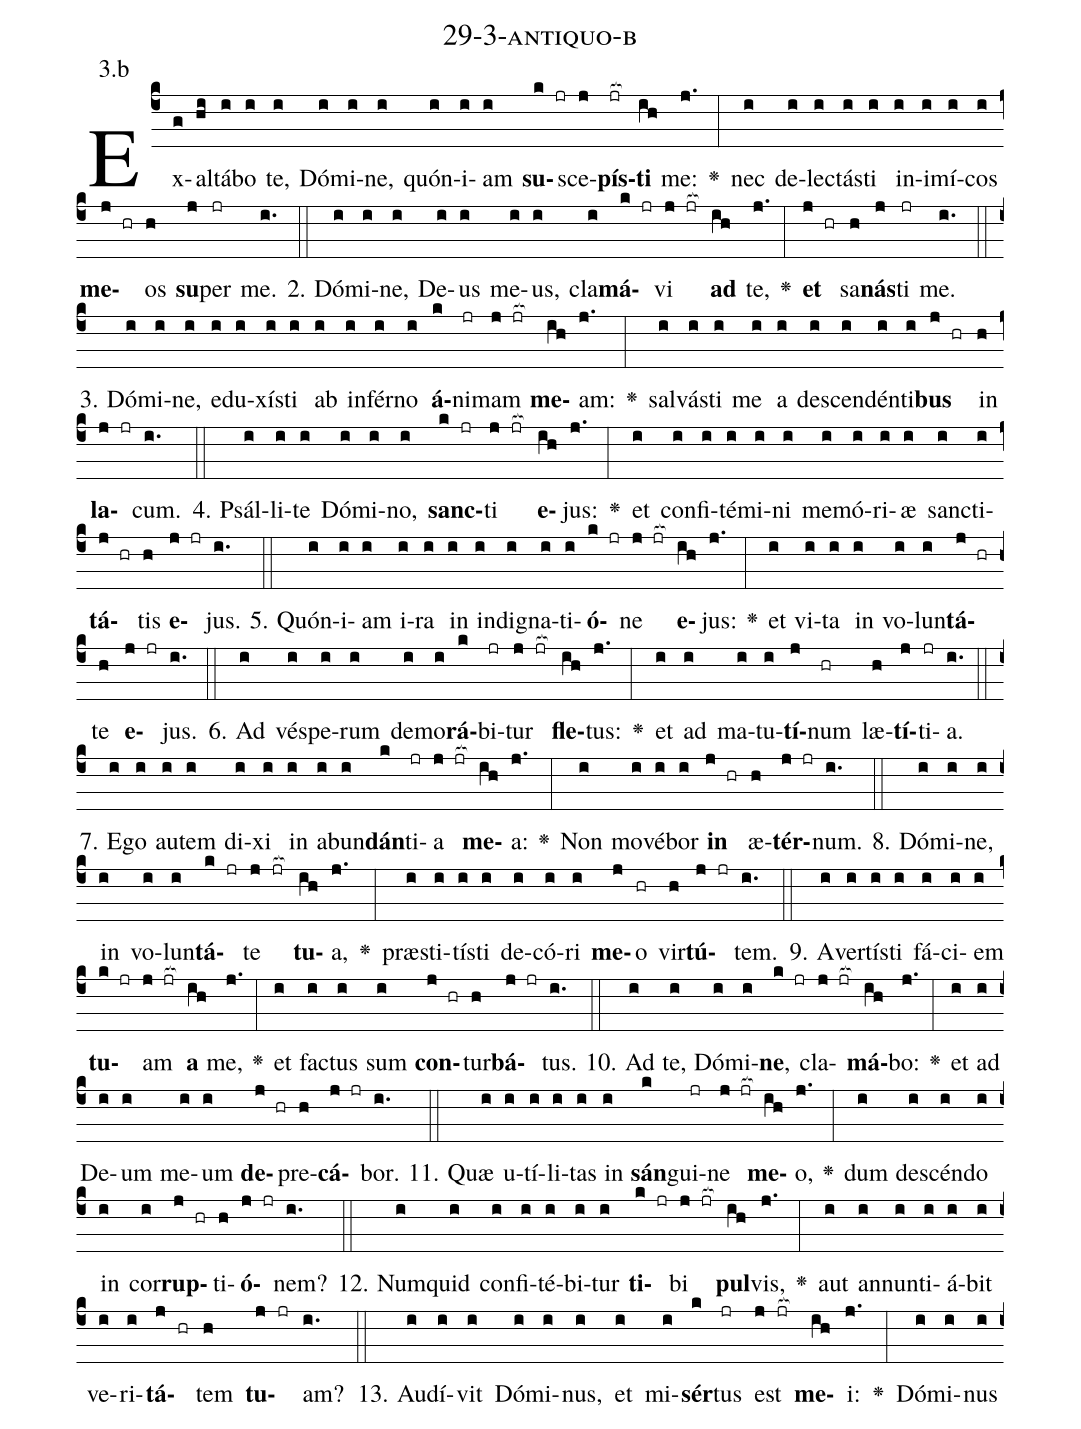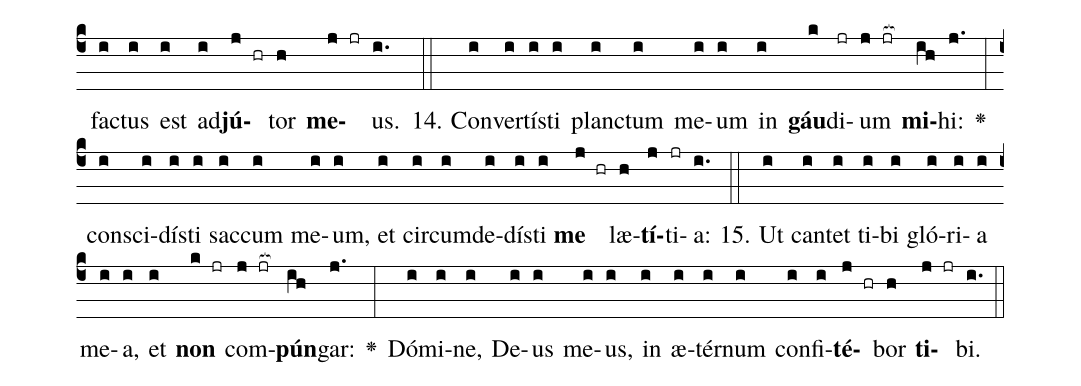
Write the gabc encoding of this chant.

name: 29-3-antiquo-b;
annotation: 3.b;
%%
(c4)Ex(g)al(hi)tá(i)bo(i) te,(i) Dó(i)mi(i)ne,(i) quón(i)i(i)am(i) <b>su</b>(k jr)sce(j)<b>pís</b>(jr[ocb:1{])<b>ti</b>(ih[ocb:0}]) me:(j.) <v>\greheightstar</v>(:) nec(i) de(i)lec(i)tás(i)ti(i) in(i)i(i)mí(i)cos(i) <b>me</b>(j hr)os(h) <b>su</b>(j)per(jr) me.(i.) (::)
2. Dó(i)mi(i)ne,(i) De(i)us(i) me(i)us,(i) cla(i)<b>má</b>(k jr)vi(j jr[ocb:1{]) <b>ad</b>(ih[ocb:0}]) te,(j.) <v>\greheightstar</v>(:) <b>et</b>(j hr) sa(h)<b>nás</b>(j)ti(jr) me.(i.) (::)
3. Dó(i)mi(i)ne,(i) e(i)du(i)xís(i)ti(i) ab(i) in(i)fér(i)no(i) <b>á</b>(k)ni(jr)mam(j jr[ocb:1{]) <b>me</b>(ih[ocb:0}])am:(j.) <v>\greheightstar</v>(:) sal(i)vás(i)ti(i) me(i) a(i) de(i)scen(i)dén(i)ti(i)<b>bus</b>(j hr) in(h) <b>la</b>(j jr)cum.(i.) (::)
4. Psál(i)li(i)te(i) Dó(i)mi(i)no,(i) <b>sanc</b>(k jr)ti(j jr[ocb:1{]) <b>e</b>(ih[ocb:0}])jus:(j.) <v>\greheightstar</v>(:) et(i) con(i)fi(i)té(i)mi(i)ni(i) me(i)mó(i)ri(i)æ(i) sanc(i)ti(i)<b>tá</b>(j hr)tis(h) <b>e</b>(j jr)jus.(i.) (::)
5. Quón(i)i(i)am(i) i(i)ra(i) in(i) in(i)di(i)gna(i)ti(i)<b>ó</b>(k jr)ne(j jr[ocb:1{]) <b>e</b>(ih[ocb:0}])jus:(j.) <v>\greheightstar</v>(:) et(i) vi(i)ta(i) in(i) vo(i)lun(i)<b>tá</b>(j hr)te(h) <b>e</b>(j jr)jus.(i.) (::)
6. Ad(i) vés(i)pe(i)rum(i) de(i)mo(i)<b>rá</b>(k)bi(jr)tur(j jr[ocb:1{]) <b>fle</b>(ih[ocb:0}])tus:(j.) <v>\greheightstar</v>(:) et(i) ad(i) ma(i)tu(i)<b>tí</b>(j)num(hr) læ(h)<b>tí</b>(j)ti(jr)a.(i.) (::)
7. E(i)go(i) au(i)tem(i) di(i)xi(i) in(i) ab(i)un(i)<b>dán</b>(k)ti(jr)a(j jr[ocb:1{]) <b>me</b>(ih[ocb:0}])a:(j.) <v>\greheightstar</v>(:) Non(i) mo(i)vé(i)bor(i) <b>in</b>(j hr) æ(h)<b>tér</b>(j jr)num.(i.) (::)
8. Dó(i)mi(i)ne,(i) in(i) vo(i)lun(i)<b>tá</b>(k jr)te(j jr[ocb:1{]) <b>tu</b>(ih[ocb:0}])a,(j.) <v>\greheightstar</v>(:) præ(i)sti(i)tís(i)ti(i) de(i)có(i)ri(i) <b>me</b>(j)o(hr) vir(h)<b>tú</b>(j jr)tem.(i.) (::)
9. A(i)ver(i)tís(i)ti(i) fá(i)ci(i)em(i) <b>tu</b>(k jr)am(j jr[ocb:1{]) <b>a</b>(ih[ocb:0}]) me,(j.) <v>\greheightstar</v>(:) et(i) fac(i)tus(i) sum(i) <b>con</b>(j hr)tur(h)<b>bá</b>(j jr)tus.(i.) (::)
10. Ad(i) te,(i) Dó(i)mi(i)<b>ne</b>,(k jr) cla(j jr[ocb:1{])<b>má</b>(ih[ocb:0}])bo:(j.) <v>\greheightstar</v>(:) et(i) ad(i) De(i)um(i) me(i)um(i) <b>de</b>(j hr)pre(h)<b>cá</b>(j jr)bor.(i.) (::)
11. Quæ(i) u(i)tí(i)li(i)tas(i) in(i) <b>sán</b>(k)gui(jr)ne(j jr[ocb:1{]) <b>me</b>(ih[ocb:0}])o,(j.) <v>\greheightstar</v>(:) dum(i) de(i)scén(i)do(i) in(i) cor(i)<b>rup</b>(j hr)ti(h)<b>ó</b>(j jr)nem?(i.) (::)
12. Num(i)quid(i) con(i)fi(i)té(i)bi(i)tur(i) <b>ti</b>(k jr)bi(j jr[ocb:1{]) <b>pul</b>(ih[ocb:0}])vis,(j.) <v>\greheightstar</v>(:) aut(i) an(i)nun(i)ti(i)á(i)bit(i) ve(i)ri(i)<b>tá</b>(j hr)tem(h) <b>tu</b>(j jr)am?(i.) (::)
13. Au(i)dí(i)vit(i) Dó(i)mi(i)nus,(i) et(i) mi(i)<b>sér</b>(k)tus(jr) est(j jr[ocb:1{]) <b>me</b>(ih[ocb:0}])i:(j.) <v>\greheightstar</v>(:) Dó(i)mi(i)nus(i) fac(i)tus(i) est(i) ad(i)<b>jú</b>(j hr)tor(h) <b>me</b>(j jr)us.(i.) (::)
14. Con(i)ver(i)tís(i)ti(i) planc(i)tum(i) me(i)um(i) in(i) <b>gáu</b>(k)di(jr)um(j jr[ocb:1{]) <b>mi</b>(ih[ocb:0}])hi:(j.) <v>\greheightstar</v>(:) con(i)sci(i)dís(i)ti(i) sac(i)cum(i) me(i)um,(i) et(i) cir(i)cum(i)de(i)dís(i)ti(i) <b>me</b>(j hr) læ(h)<b>tí</b>(j)ti(jr)a:(i.) (::)
15. Ut(i) can(i)tet(i) ti(i)bi(i) gló(i)ri(i)a(i) me(i)a,(i) et(i) <b>non</b>(k jr) com(j jr[ocb:1{])<b>pún</b>(ih[ocb:0}])gar:(j.) <v>\greheightstar</v>(:) Dó(i)mi(i)ne,(i) De(i)us(i) me(i)us,(i) in(i) æ(i)tér(i)num(i) con(i)fi(i)<b>té</b>(j hr)bor(h) <b>ti</b>(j jr)bi.(i.) (::)
